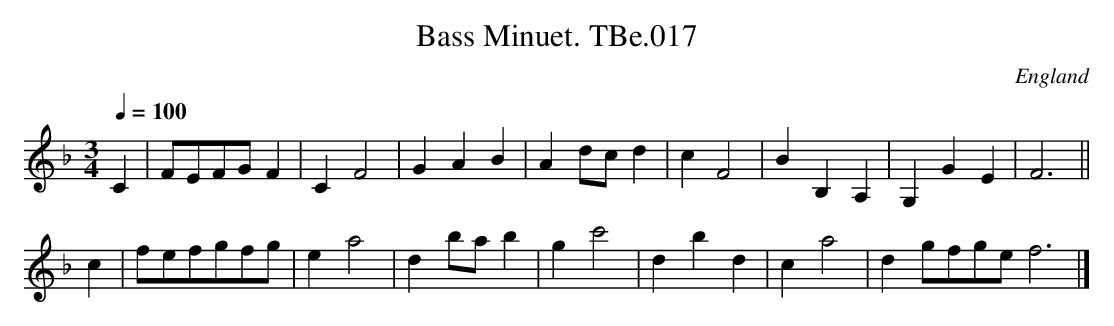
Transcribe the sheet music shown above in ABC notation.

X:1
T:Bass Minuet. TBe.017
M:3/4
L:1/4
Q:1/4=100
O:England
K:F major
C | F/E/F/G/ F | C F2 | GAB | A d/c/ d |\
c F2 | B B,A, | G,GE | F3 ||!
c | f/e/f/g/f/g/ | ea2 | d b/a/ b | g c'2 |\
dbd | ca2 | d g/f/g/e/ f3 |]
